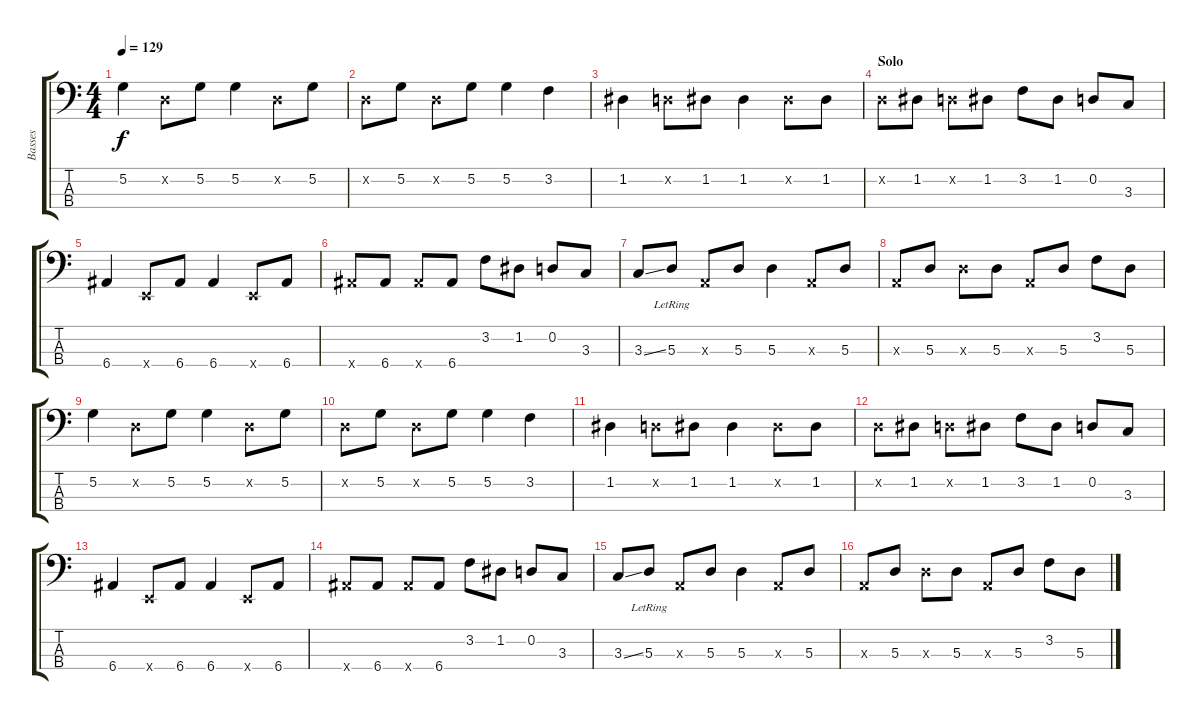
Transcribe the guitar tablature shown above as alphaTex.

\track ("Basses" "Basses") {instrument electricbasspick}
\staff {score tabs}
\tuning (G2 D2 A1 E1) {hide}
\ts (4 4)
\tempo 129
\clef f4
\ks c
5.2.4{dy f} 0.2{x}.8 5.2.8 5.2.4 0.2{x}.8 5.2.8 |
0.2{x}.8 5.2.8 0.2{x}.8 5.2.8 5.2.4 3.2.4 |
1.2.4 0.2{x}.8 1.2.8 1.2.4 1.2{x}.8 1.2.8 |
\section ("" "Solo")
0.2{x}.8 1.2.8 0.2{x}.8 1.2.8 3.2.8 1.2.8 0.2.8 3.3.8 |
6.4.4 0.4{x}.8 6.4.8 6.4.4 0.4{x}.8 6.4.8 |
6.4{x}.8 6.4.8 6.4{x}.8 6.4.8 3.2.8 1.2.8 0.2.8 3.3.8 |
3.3{ss}.8 5.3{lr}.8 0.3{x}.8 5.3.8 5.3.4 0.3{x}.8 5.3.8 |
0.3{x}.8 5.3.8 5.3{x}.8 5.3.8 0.3{x}.8 5.3.8 3.2.8 5.3.8 |
5.2.4 0.2{x}.8 5.2.8 5.2.4 0.2{x}.8 5.2.8 |
0.2{x}.8 5.2.8 0.2{x}.8 5.2.8 5.2.4 3.2.4 |
1.2.4 0.2{x}.8 1.2.8 1.2.4 1.2{x}.8 1.2.8 |
0.2{x}.8 1.2.8 0.2{x}.8 1.2.8 3.2.8 1.2.8 0.2.8 3.3.8 |
6.4.4 0.4{x}.8 6.4.8 6.4.4 0.4{x}.8 6.4.8 |
6.4{x}.8 6.4.8 6.4{x}.8 6.4.8 3.2.8 1.2.8 0.2.8 3.3.8 |
3.3{ss}.8 5.3{lr}.8 0.3{x}.8 5.3.8 5.3.4 0.3{x}.8 5.3.8 |
0.3{x}.8 5.3.8 5.3{x}.8 5.3.8 0.3{x}.8 5.3.8 3.2.8 5.3.8
